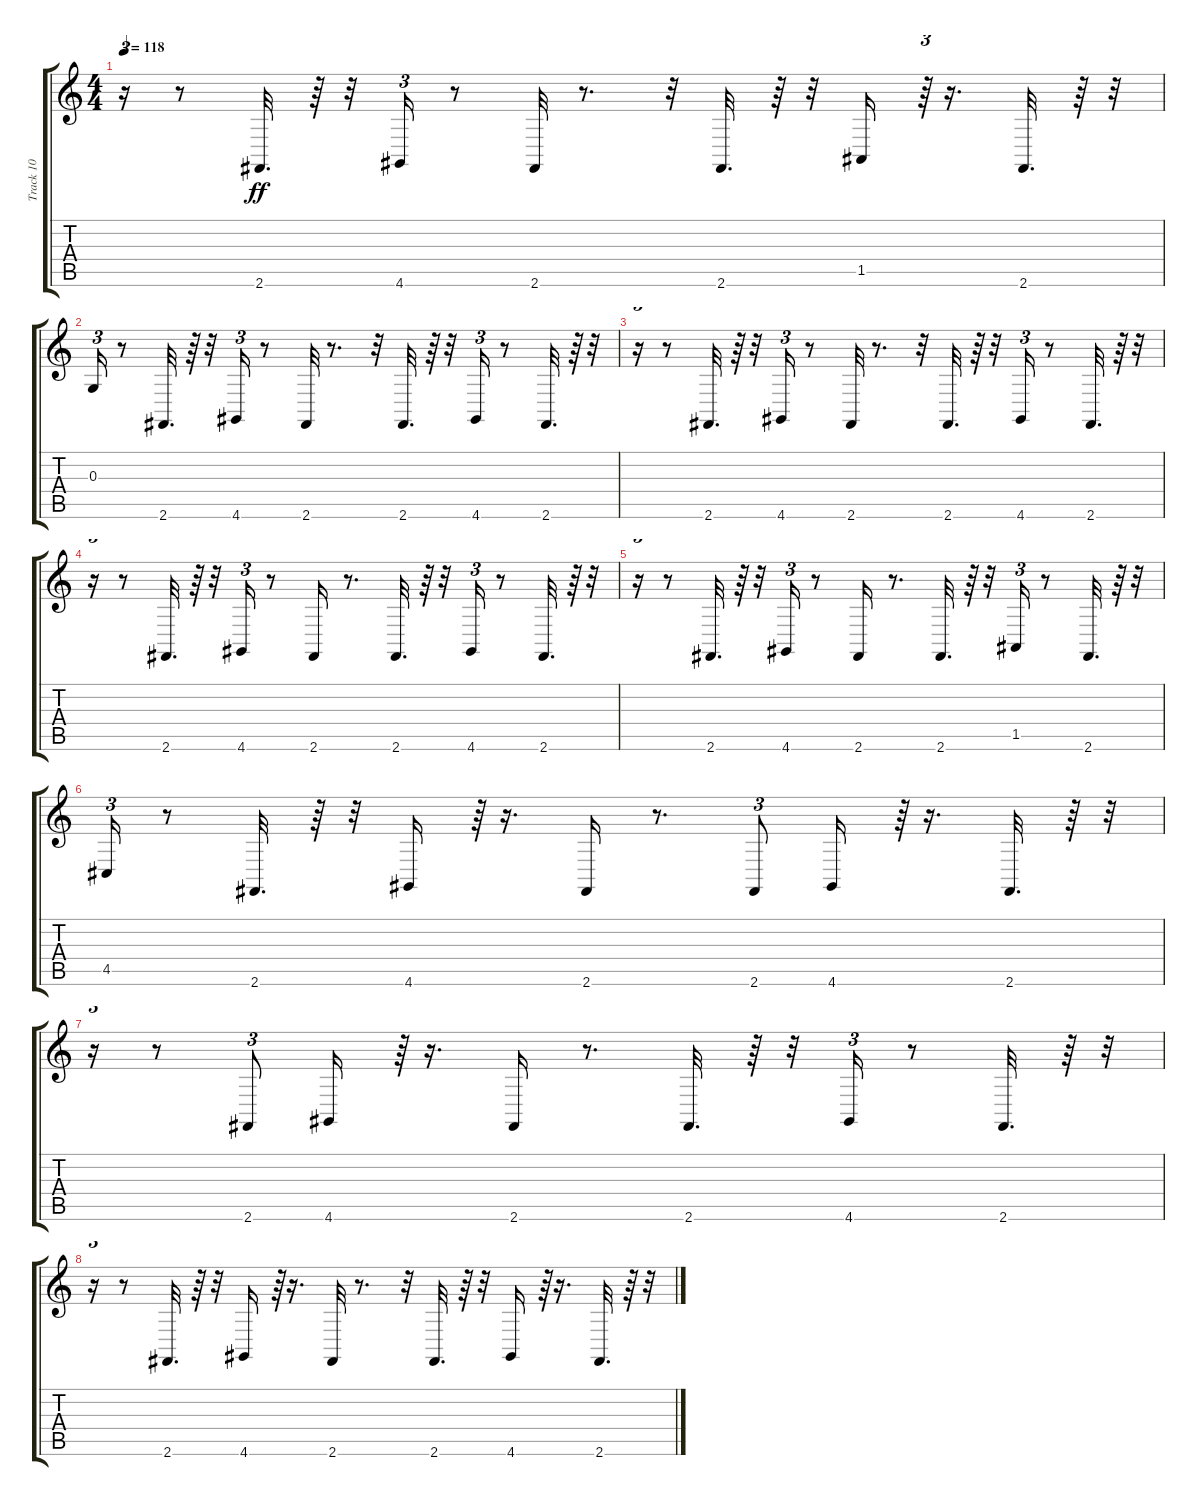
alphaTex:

\track ("Track 10" "Track 10") {instrument brightacousticpiano}
\staff {score tabs}
\tuning (E4 B3 G3 D3 A2 E2) {hide}
\ts (4 4)
\tempo 118
\clef g2
\ks c
r.16{tu (3 2) dy ff} r.8 2.6.32{d} r.64 r.32 4.6.16{tu (3 2)} r.8 2.6.32 r.8{d} r.32 2.6.32{d} r.64 r.32 1.5.16 r.64{tu (3 2)} r.16{d} 2.6.32{d} r.64 r.32 |
0.3.16{tu (3 2)} r.8 2.6.32{d} r.64 r.32 4.6.16{tu (3 2)} r.8 2.6.32 r.8{d} r.32 2.6.32{d} r.64 r.32 4.6.16{tu (3 2)} r.8 2.6.32{d} r.64 r.32 |
r.16{tu (3 2)} r.8 2.6.32{d} r.64 r.32 4.6.16{tu (3 2)} r.8 2.6.32 r.8{d} r.32 2.6.32{d} r.64 r.32 4.6.16{tu (3 2)} r.8 2.6.32{d} r.64 r.32 |
r.16{tu (3 2)} r.8 2.6.32{d} r.64 r.32 4.6.16{tu (3 2)} r.8 2.6.16 r.8{d} 2.6.32{d} r.64 r.32 4.6.16{tu (3 2)} r.8 2.6.32{d} r.64 r.32 |
r.16{tu (3 2)} r.8 2.6.32{d} r.64 r.32 4.6.16{tu (3 2)} r.8 2.6.16 r.8{d} 2.6.32{d} r.64 r.32 1.5.16{tu (3 2)} r.8 2.6.32{d} r.64 r.32 |
4.5.16{tu (3 2)} r.8 2.6.32{d} r.64 r.32 4.6.16 r.64{tu (3 2)} r.16{d} 2.6.16 r.8{d} 2.6.8{tu (3 2)} 4.6.16 r.64{tu (3 2)} r.16{d} 2.6.32{d} r.64 r.32 |
r.16{tu (3 2)} r.8 2.6.8{tu (3 2)} 4.6.16 r.64{tu (3 2)} r.16{d} 2.6.16 r.8{d} 2.6.32{d} r.64 r.32 4.6.16{tu (3 2)} r.8 2.6.32{d} r.64 r.32 |
r.16{tu (3 2)} r.8 2.6.32{d} r.64 r.32 4.6.16 r.64{tu (3 2)} r.16{d} 2.6.32 r.8{d} r.32 2.6.32{d} r.64 r.32 4.6.16 r.64{tu (3 2)} r.16{d} 2.6.32{d} r.64 r.32
